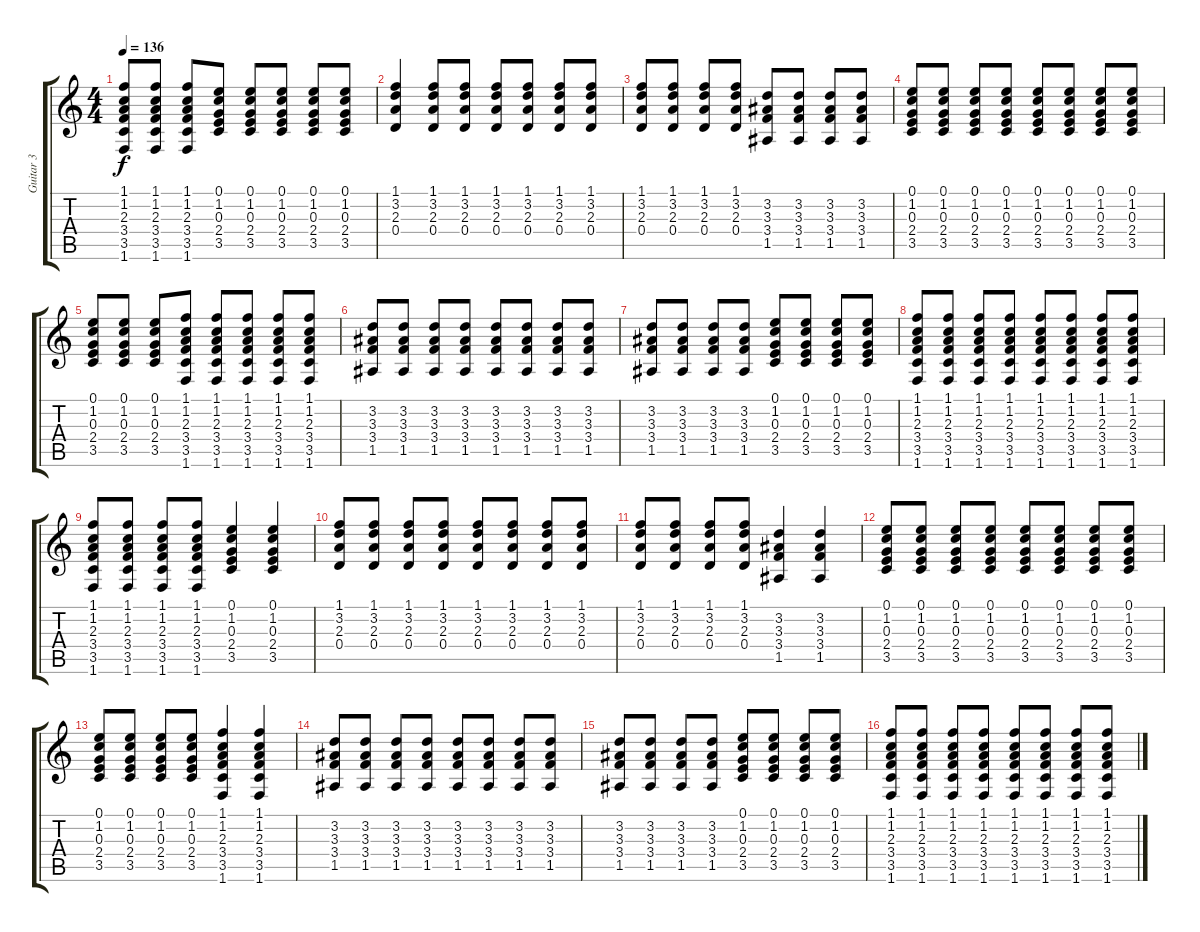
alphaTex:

\track ("Guitar 3" "Guitar 3") {instrument acousticguitarsteel}
\staff {score tabs}
\tuning (E4 B3 G3 D3 A2 E2) {hide}
\ts (4 4)
\tempo 136
\clef g2
\ks c
(1.1 1.2 2.3 3.4 3.5 1.6).8{dy f} (1.1 1.2 2.3 3.4 3.5 1.6).8 (1.1 1.2 2.3 3.4 3.5 1.6).8 (0.1 1.2 0.3 2.4 3.5).8 (0.1 1.2 0.3 2.4 3.5).8 (0.1 1.2 0.3 2.4 3.5).8 (0.1 1.2 0.3 2.4 3.5).8 (0.1 1.2 0.3 2.4 3.5).8 |
(1.1 3.2 2.3 0.4).4 (1.1 3.2 2.3 0.4).8 (1.1 3.2 2.3 0.4).8 (1.1 3.2 2.3 0.4).8 (1.1 3.2 2.3 0.4).8 (1.1 3.2 2.3 0.4).8 (1.1 3.2 2.3 0.4).8 |
(1.1 3.2 2.3 0.4).8 (1.1 3.2 2.3 0.4).8 (1.1 3.2 2.3 0.4).8 (1.1 3.2 2.3 0.4).8 (3.2 3.3 3.4 1.5).8 (3.2 3.3 3.4 1.5).8 (3.2 3.3 3.4 1.5).8 (3.2 3.3 3.4 1.5).8 |
(0.1 1.2 0.3 2.4 3.5).8 (0.1 1.2 0.3 2.4 3.5).8 (0.1 1.2 0.3 2.4 3.5).8 (0.1 1.2 0.3 2.4 3.5).8 (0.1 1.2 0.3 2.4 3.5).8 (0.1 1.2 0.3 2.4 3.5).8 (0.1 1.2 0.3 2.4 3.5).8 (0.1 1.2 0.3 2.4 3.5).8 |
(0.1 1.2 0.3 2.4 3.5).8 (0.1 1.2 0.3 2.4 3.5).8 (0.1 1.2 0.3 2.4 3.5).8 (1.1 1.2 2.3 3.4 3.5 1.6).8 (1.1 1.2 2.3 3.4 3.5 1.6).8 (1.1 1.2 2.3 3.4 3.5 1.6).8 (1.1 1.2 2.3 3.4 3.5 1.6).8 (1.1 1.2 2.3 3.4 3.5 1.6).8 |
(3.2 3.3 3.4 1.5).8 (3.2 3.3 3.4 1.5).8 (3.2 3.3 3.4 1.5).8 (3.2 3.3 3.4 1.5).8 (3.2 3.3 3.4 1.5).8 (3.2 3.3 3.4 1.5).8 (3.2 3.3 3.4 1.5).8 (3.2 3.3 3.4 1.5).8 |
(3.2 3.3 3.4 1.5).8 (3.2 3.3 3.4 1.5).8 (3.2 3.3 3.4 1.5).8 (3.2 3.3 3.4 1.5).8 (0.1 1.2 0.3 2.4 3.5).8 (0.1 1.2 0.3 2.4 3.5).8 (0.1 1.2 0.3 2.4 3.5).8 (0.1 1.2 0.3 2.4 3.5).8 |
(1.1 1.2 2.3 3.4 3.5 1.6).8 (1.1 1.2 2.3 3.4 3.5 1.6).8 (1.1 1.2 2.3 3.4 3.5 1.6).8 (1.1 1.2 2.3 3.4 3.5 1.6).8 (1.1 1.2 2.3 3.4 3.5 1.6).8 (1.1 1.2 2.3 3.4 3.5 1.6).8 (1.1 1.2 2.3 3.4 3.5 1.6).8 (1.1 1.2 2.3 3.4 3.5 1.6).8 |
(1.1 1.2 2.3 3.4 3.5 1.6).8 (1.1 1.2 2.3 3.4 3.5 1.6).8 (1.1 1.2 2.3 3.4 3.5 1.6).8 (1.1 1.2 2.3 3.4 3.5 1.6).8 (0.1 1.2 0.3 2.4 3.5).4 (0.1 1.2 0.3 2.4 3.5).4 |
(1.1 3.2 2.3 0.4).8 (1.1 3.2 2.3 0.4).8 (1.1 3.2 2.3 0.4).8 (1.1 3.2 2.3 0.4).8 (1.1 3.2 2.3 0.4).8 (1.1 3.2 2.3 0.4).8 (1.1 3.2 2.3 0.4).8 (1.1 3.2 2.3 0.4).8 |
(1.1 3.2 2.3 0.4).8 (1.1 3.2 2.3 0.4).8 (1.1 3.2 2.3 0.4).8 (1.1 3.2 2.3 0.4).8 (3.2 3.3 3.4 1.5).4 (3.2 3.3 3.4 1.5).4 |
(0.1 1.2 0.3 2.4 3.5).8 (0.1 1.2 0.3 2.4 3.5).8 (0.1 1.2 0.3 2.4 3.5).8 (0.1 1.2 0.3 2.4 3.5).8 (0.1 1.2 0.3 2.4 3.5).8 (0.1 1.2 0.3 2.4 3.5).8 (0.1 1.2 0.3 2.4 3.5).8 (0.1 1.2 0.3 2.4 3.5).8 |
(0.1 1.2 0.3 2.4 3.5).8 (0.1 1.2 0.3 2.4 3.5).8 (0.1 1.2 0.3 2.4 3.5).8 (0.1 1.2 0.3 2.4 3.5).8 (1.1 1.2 2.3 3.4 3.5 1.6).4 (1.1 1.2 2.3 3.4 3.5 1.6).4 |
(3.2 3.3 3.4 1.5).8 (3.2 3.3 3.4 1.5).8 (3.2 3.3 3.4 1.5).8 (3.2 3.3 3.4 1.5).8 (3.2 3.3 3.4 1.5).8 (3.2 3.3 3.4 1.5).8 (3.2 3.3 3.4 1.5).8 (3.2 3.3 3.4 1.5).8 |
(3.2 3.3 3.4 1.5).8 (3.2 3.3 3.4 1.5).8 (3.2 3.3 3.4 1.5).8 (3.2 3.3 3.4 1.5).8 (0.1 1.2 0.3 2.4 3.5).8 (0.1 1.2 0.3 2.4 3.5).8 (0.1 1.2 0.3 2.4 3.5).8 (0.1 1.2 0.3 2.4 3.5).8 |
(1.1 1.2 2.3 3.4 3.5 1.6).8 (1.1 1.2 2.3 3.4 3.5 1.6).8 (1.1 1.2 2.3 3.4 3.5 1.6).8 (1.1 1.2 2.3 3.4 3.5 1.6).8 (1.1 1.2 2.3 3.4 3.5 1.6).8 (1.1 1.2 2.3 3.4 3.5 1.6).8 (1.1 1.2 2.3 3.4 3.5 1.6).8 (1.1 1.2 2.3 3.4 3.5 1.6).8
